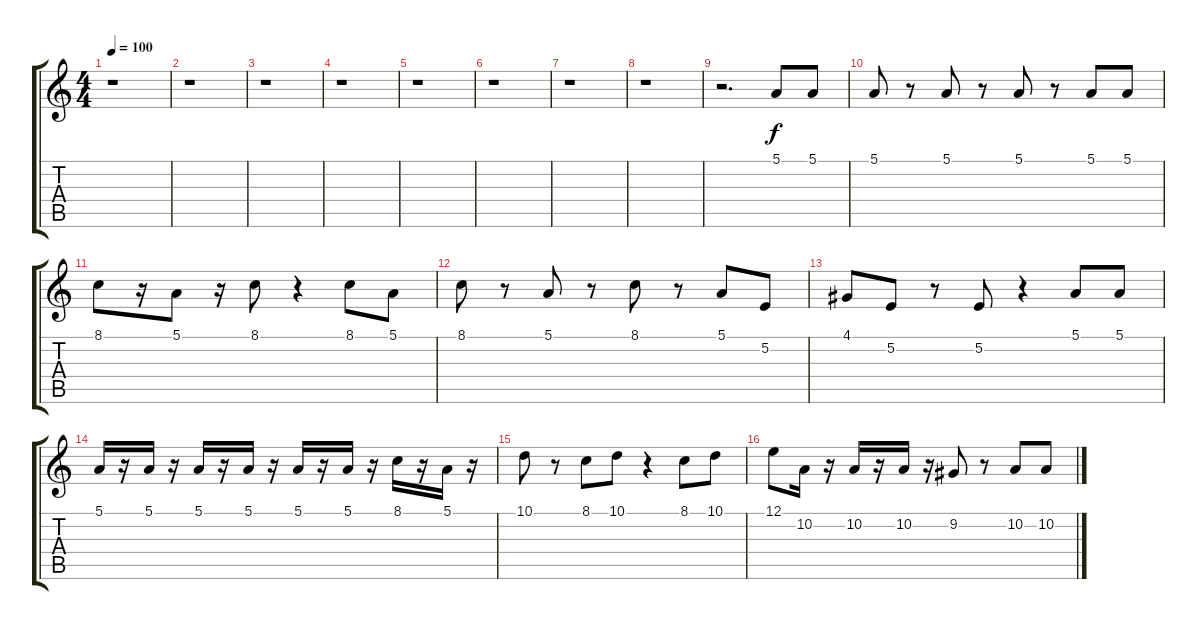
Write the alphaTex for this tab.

\track "" {instrument lead3calliope}
\staff {score tabs}
\tuning (E4 B3 G3 D3 A2 E2) {hide}
\ts (4 4)
\tempo 100
\clef g2
\ks c
r.1{dy f instrument lead3calliope} |
r.1 |
r.1 |
r.1 |
r.1 |
r.1 |
r.1 |
r.1 |
r.2{d} 5.1.8 5.1.8 |
5.1.8 r.8 5.1.8 r.8 5.1.8 r.8 5.1.8 5.1.8 |
8.1.8 r.16 5.1.8 r.16 8.1.8 r.4 8.1.8 5.1.8 |
8.1.8 r.8 5.1.8 r.8 8.1.8 r.8 5.1.8 5.2.8 |
4.1.8 5.2.8 r.8 5.2.8 r.4 5.1.8 5.1.8 |
5.1.16 r.16 5.1.16 r.16 5.1.16 r.16 5.1.16 r.16 5.1.16 r.16 5.1.16 r.16 8.1.16 r.16 5.1.16 r.16 |
10.1.8 r.8 8.1.8 10.1.8 r.4 8.1.8 10.1.8 |
12.1.8 10.2.16 r.16 10.2.16 r.16 10.2.16 r.16 9.2.8 r.8 10.2.8 10.2.8
